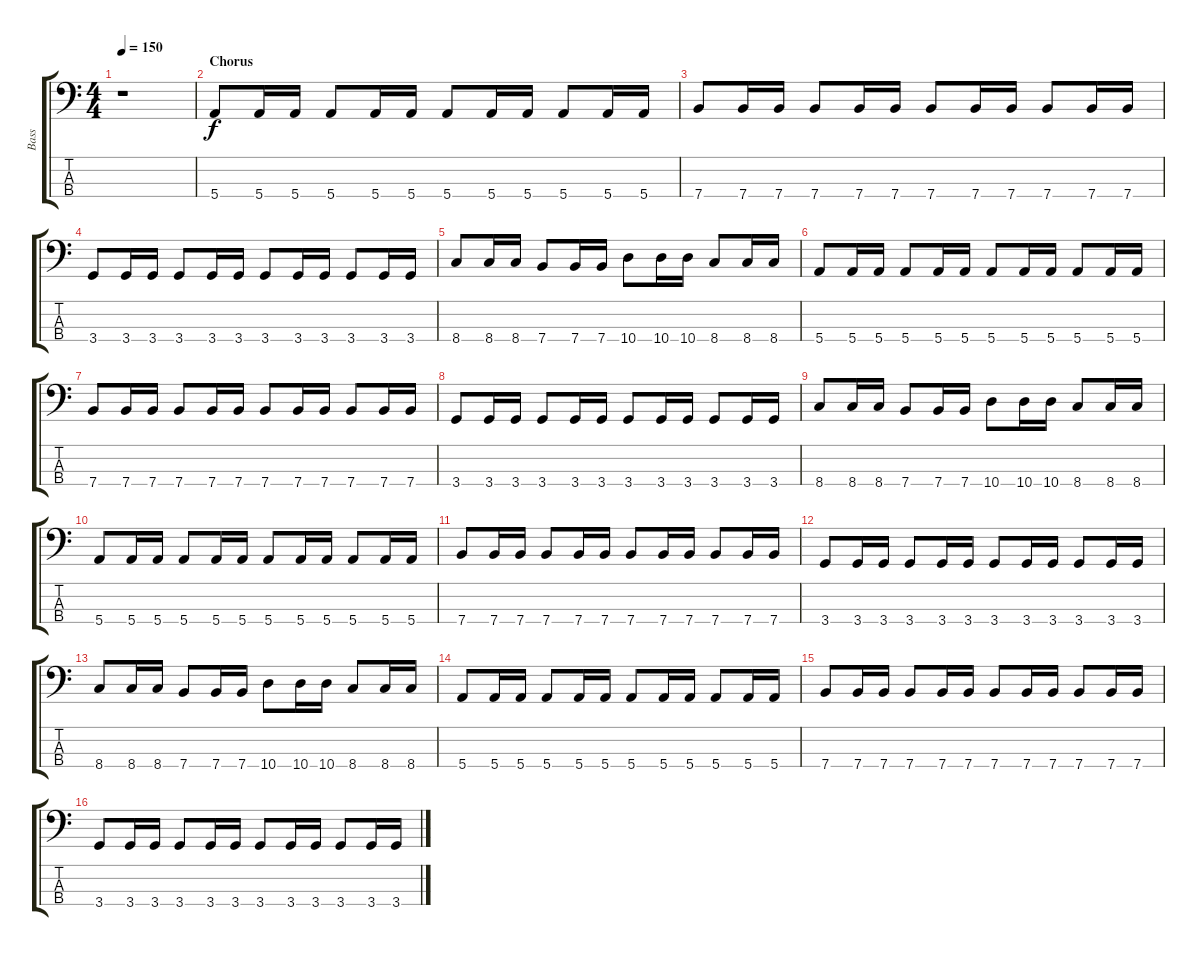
\track ("Bass" "Bass") {instrument electricbasspick}
\staff {score tabs}
\tuning (G2 D2 A1 E1) {hide}
\ts (4 4)
\tempo 150
\clef f4
\ks c
r.1{dy f} |
\section ("" "Chorus")
5.4.8 5.4.16 5.4.16 5.4.8 5.4.16 5.4.16 5.4.8 5.4.16 5.4.16 5.4.8 5.4.16 5.4.16 |
7.4.8 7.4.16 7.4.16 7.4.8 7.4.16 7.4.16 7.4.8 7.4.16 7.4.16 7.4.8 7.4.16 7.4.16 |
3.4.8 3.4.16 3.4.16 3.4.8 3.4.16 3.4.16 3.4.8 3.4.16 3.4.16 3.4.8 3.4.16 3.4.16 |
8.4.8 8.4.16 8.4.16 7.4.8 7.4.16 7.4.16 10.4.8 10.4.16 10.4.16 8.4.8 8.4.16 8.4.16 |
5.4.8 5.4.16 5.4.16 5.4.8 5.4.16 5.4.16 5.4.8 5.4.16 5.4.16 5.4.8 5.4.16 5.4.16 |
7.4.8 7.4.16 7.4.16 7.4.8 7.4.16 7.4.16 7.4.8 7.4.16 7.4.16 7.4.8 7.4.16 7.4.16 |
3.4.8 3.4.16 3.4.16 3.4.8 3.4.16 3.4.16 3.4.8 3.4.16 3.4.16 3.4.8 3.4.16 3.4.16 |
8.4.8 8.4.16 8.4.16 7.4.8 7.4.16 7.4.16 10.4.8 10.4.16 10.4.16 8.4.8 8.4.16 8.4.16 |
5.4.8 5.4.16 5.4.16 5.4.8 5.4.16 5.4.16 5.4.8 5.4.16 5.4.16 5.4.8 5.4.16 5.4.16 |
7.4.8 7.4.16 7.4.16 7.4.8 7.4.16 7.4.16 7.4.8 7.4.16 7.4.16 7.4.8 7.4.16 7.4.16 |
3.4.8 3.4.16 3.4.16 3.4.8 3.4.16 3.4.16 3.4.8 3.4.16 3.4.16 3.4.8 3.4.16 3.4.16 |
8.4.8 8.4.16 8.4.16 7.4.8 7.4.16 7.4.16 10.4.8 10.4.16 10.4.16 8.4.8 8.4.16 8.4.16 |
5.4.8 5.4.16 5.4.16 5.4.8 5.4.16 5.4.16 5.4.8 5.4.16 5.4.16 5.4.8 5.4.16 5.4.16 |
7.4.8 7.4.16 7.4.16 7.4.8 7.4.16 7.4.16 7.4.8 7.4.16 7.4.16 7.4.8 7.4.16 7.4.16 |
3.4.8 3.4.16 3.4.16 3.4.8 3.4.16 3.4.16 3.4.8 3.4.16 3.4.16 3.4.8 3.4.16 3.4.16
